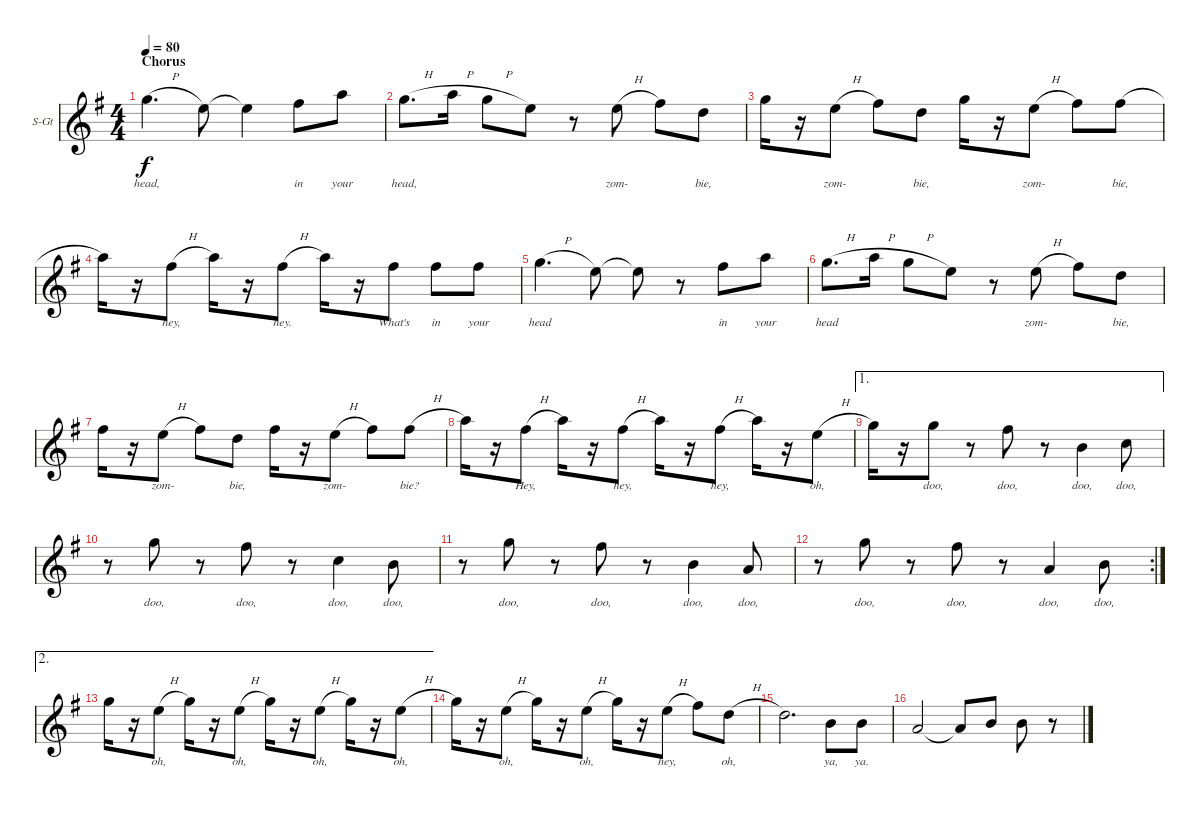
\bracketExtendMode groupsimilarinstruments
\firstSystemTrackNameOrientation horizontal
\otherSystemsTrackNameOrientation horizontal
\track ("Voice" "S-Gt") {instrument oboe}
\staff {score}
\tuning (E4 B3 G3 D3 A2 E2)
\displaytranspose 12
\ts (4 4)
\section ("" "Chorus")
\tempo 80
\clef g2
\ks g
3.1{h}.4{d lyrics (0 "head,") lyrics (1 "") lyrics (2 "") lyrics (3 "") lyrics (4 "") dy f} 0.1.8{lyrics (0 " ") lyrics (1 "") lyrics (2 "") lyrics (3 "") lyrics (4 "")} 0.1{t}.4 2.1.8{lyrics (0 "in") lyrics (1 "") lyrics (2 "") lyrics (3 "") lyrics (4 "")} 5.1.8{lyrics (0 "your") lyrics (1 "") lyrics (2 "") lyrics (3 "") lyrics (4 "")} |
3.1{h}.8{d lyrics (0 "head,") lyrics (1 "") lyrics (2 "") lyrics (3 "") lyrics (4 "")} 5.1{h}.16{lyrics (0 " ") lyrics (1 "") lyrics (2 "") lyrics (3 "") lyrics (4 "")} 3.1{h}.8{lyrics (0 " ") lyrics (1 "") lyrics (2 "") lyrics (3 "") lyrics (4 "")} 0.1.8{lyrics (0 " ") lyrics (1 "") lyrics (2 "") lyrics (3 "") lyrics (4 "")} r.8 0.1{h}.8{lyrics (0 "zom-") lyrics (1 "") lyrics (2 "") lyrics (3 "") lyrics (4 "")} 2.1.8{lyrics (0 " ") lyrics (1 "") lyrics (2 "") lyrics (3 "") lyrics (4 "")} 3.2.8{lyrics (0 "bie,") lyrics (1 "") lyrics (2 "") lyrics (3 "") lyrics (4 "")} |
3.1.16{lyrics (0 " ") lyrics (1 "") lyrics (2 "") lyrics (3 "") lyrics (4 "")} r.16 0.1{h}.8{lyrics (0 "zom-") lyrics (1 "") lyrics (2 "") lyrics (3 "") lyrics (4 "")} 2.1.8{lyrics (0 " ") lyrics (1 "") lyrics (2 "") lyrics (3 "") lyrics (4 "")} 3.2.8{lyrics (0 "bie,") lyrics (1 "") lyrics (2 "") lyrics (3 "") lyrics (4 "")} 3.1.16{lyrics (0 " ") lyrics (1 "") lyrics (2 "") lyrics (3 "") lyrics (4 "")} r.16 0.1{h}.8{lyrics (0 "zom-") lyrics (1 "") lyrics (2 "") lyrics (3 "") lyrics (4 "")} 2.1.8{lyrics (0 " ") lyrics (1 "") lyrics (2 "") lyrics (3 "") lyrics (4 "")} 2.1{h}.8{lyrics (0 "bie,") lyrics (1 "") lyrics (2 "") lyrics (3 "") lyrics (4 "")} |
5.1.16{lyrics (0 " ") lyrics (1 "") lyrics (2 "") lyrics (3 "") lyrics (4 "")} r.16 2.1{h}.8{lyrics (0 "hey,") lyrics (1 "") lyrics (2 "") lyrics (3 "") lyrics (4 "")} 5.1.16{lyrics (0 " ") lyrics (1 "") lyrics (2 "") lyrics (3 "") lyrics (4 "")} r.16 2.1{h}.8{lyrics (0 "hey.") lyrics (1 "") lyrics (2 "") lyrics (3 "") lyrics (4 "")} 5.1.16{lyrics (0 " ") lyrics (1 "") lyrics (2 "") lyrics (3 "") lyrics (4 "")} r.16 2.1.8{lyrics (0 "What's") lyrics (1 "") lyrics (2 "") lyrics (3 "") lyrics (4 "")} 2.1.8{lyrics (0 "in") lyrics (1 "") lyrics (2 "") lyrics (3 "") lyrics (4 "")} 2.1.8{lyrics (0 "your") lyrics (1 "") lyrics (2 "") lyrics (3 "") lyrics (4 "")} |
3.1{h}.4{d lyrics (0 "head") lyrics (1 "") lyrics (2 "") lyrics (3 "") lyrics (4 "")} 0.1.8{lyrics (0 " ") lyrics (1 "") lyrics (2 "") lyrics (3 "") lyrics (4 "")} 0.1{t}.8 r.8 2.1.8{lyrics (0 "in") lyrics (1 "") lyrics (2 "") lyrics (3 "") lyrics (4 "")} 5.1.8{lyrics (0 "your") lyrics (1 "") lyrics (2 "") lyrics (3 "") lyrics (4 "")} |
3.1{h}.8{d lyrics (0 "head") lyrics (1 "") lyrics (2 "") lyrics (3 "") lyrics (4 "")} 5.1{h}.16{lyrics (0 " ") lyrics (1 "") lyrics (2 "") lyrics (3 "") lyrics (4 "")} 3.1{h}.8{lyrics (0 " ") lyrics (1 "") lyrics (2 "") lyrics (3 "") lyrics (4 "")} 0.1.8{lyrics (0 " ") lyrics (1 "") lyrics (2 "") lyrics (3 "") lyrics (4 "")} r.8 0.1{h}.8{lyrics (0 "zom-") lyrics (1 "") lyrics (2 "") lyrics (3 "") lyrics (4 "")} 2.1.8{lyrics (0 " ") lyrics (1 "") lyrics (2 "") lyrics (3 "") lyrics (4 "")} 3.2.8{lyrics (0 "bie,") lyrics (1 "") lyrics (2 "") lyrics (3 "") lyrics (4 "")} |
2.1.16{lyrics (0 " ") lyrics (1 "") lyrics (2 "") lyrics (3 "") lyrics (4 "")} r.16 0.1{h}.8{lyrics (0 "zom-") lyrics (1 "") lyrics (2 "") lyrics (3 "") lyrics (4 "")} 2.1.8{lyrics (0 " ") lyrics (1 "") lyrics (2 "") lyrics (3 "") lyrics (4 "")} 3.2.8{lyrics (0 "bie,") lyrics (1 "") lyrics (2 "") lyrics (3 "") lyrics (4 "")} 2.1.16{lyrics (0 " ") lyrics (1 "") lyrics (2 "") lyrics (3 "") lyrics (4 "")} r.16 0.1{h}.8{lyrics (0 "zom-") lyrics (1 "") lyrics (2 "") lyrics (3 "") lyrics (4 "")} 2.1.8{lyrics (0 " ") lyrics (1 "") lyrics (2 "") lyrics (3 "") lyrics (4 "")} 2.1{h}.8{lyrics (0 "bie?") lyrics (1 "") lyrics (2 "") lyrics (3 "") lyrics (4 "")} |
5.1.16{lyrics (0 " ") lyrics (1 "") lyrics (2 "") lyrics (3 "") lyrics (4 "")} r.16 2.1{h}.8{lyrics (0 "Hey,") lyrics (1 "") lyrics (2 "") lyrics (3 "") lyrics (4 "")} 5.1.16{lyrics (0 " ") lyrics (1 "") lyrics (2 "") lyrics (3 "") lyrics (4 "")} r.16 2.1{h}.8{lyrics (0 "hey,") lyrics (1 "") lyrics (2 "") lyrics (3 "") lyrics (4 "")} 5.1.16{lyrics (0 " ") lyrics (1 "") lyrics (2 "") lyrics (3 "") lyrics (4 "")} r.16 2.1{h}.8{lyrics (0 "hey,") lyrics (1 "") lyrics (2 "") lyrics (3 "") lyrics (4 "")} 5.1.16{lyrics (0 " ") lyrics (1 "") lyrics (2 "") lyrics (3 "") lyrics (4 "")} r.16 0.1{h}.8{lyrics (0 "oh,") lyrics (1 "") lyrics (2 "") lyrics (3 "") lyrics (4 "")} |
\ae 1
3.1.16{lyrics (0 " ") lyrics (1 "") lyrics (2 "") lyrics (3 "") lyrics (4 "")} r.16 3.1.8{lyrics (0 "doo,") lyrics (1 "") lyrics (2 "") lyrics (3 "") lyrics (4 "")} r.8 2.1.8{lyrics (0 "doo,") lyrics (1 "") lyrics (2 "") lyrics (3 "") lyrics (4 "")} r.8 0.2.4{lyrics (0 "doo,") lyrics (1 "") lyrics (2 "") lyrics (3 "") lyrics (4 "")} 1.2.8{lyrics (0 "doo,") lyrics (1 "") lyrics (2 "") lyrics (3 "") lyrics (4 "")} |
r.8 3.1.8{lyrics (0 "doo,") lyrics (1 "") lyrics (2 "") lyrics (3 "") lyrics (4 "")} r.8 2.1.8{lyrics (0 "doo,") lyrics (1 "") lyrics (2 "") lyrics (3 "") lyrics (4 "")} r.8 1.2.4{lyrics (0 "doo,") lyrics (1 "") lyrics (2 "") lyrics (3 "") lyrics (4 "")} 0.2.8{lyrics (0 "doo,") lyrics (1 "") lyrics (2 "") lyrics (3 "") lyrics (4 "")} |
r.8 3.1.8{lyrics (0 "doo,") lyrics (1 "") lyrics (2 "") lyrics (3 "") lyrics (4 "")} r.8 2.1.8{lyrics (0 "doo,") lyrics (1 "") lyrics (2 "") lyrics (3 "") lyrics (4 "")} r.8 0.2.4{lyrics (0 "doo,") lyrics (1 "") lyrics (2 "") lyrics (3 "") lyrics (4 "")} 2.3.8{lyrics (0 "doo,") lyrics (1 "") lyrics (2 "") lyrics (3 "") lyrics (4 "")} |
\rc 2
r.8 3.1.8{lyrics (0 "doo,") lyrics (1 "") lyrics (2 "") lyrics (3 "") lyrics (4 "")} r.8 2.1.8{lyrics (0 "doo,") lyrics (1 "") lyrics (2 "") lyrics (3 "") lyrics (4 "")} r.8 2.3.4{lyrics (0 "doo,") lyrics (1 "") lyrics (2 "") lyrics (3 "") lyrics (4 "")} 0.2.8{lyrics (0 "doo,") lyrics (1 "") lyrics (2 "") lyrics (3 "") lyrics (4 "")} |
\ae 2
3.1.16{lyrics (0 " ") lyrics (1 "") lyrics (2 "") lyrics (3 "") lyrics (4 "")} r.16 0.1{h}.8{lyrics (0 "oh,") lyrics (1 "") lyrics (2 "") lyrics (3 "") lyrics (4 "")} 3.1.16{lyrics (0 " ") lyrics (1 "") lyrics (2 "") lyrics (3 "") lyrics (4 "")} r.16 0.1{h}.8{lyrics (0 "oh,") lyrics (1 "") lyrics (2 "") lyrics (3 "") lyrics (4 "")} 3.1.16{lyrics (0 " ") lyrics (1 "") lyrics (2 "") lyrics (3 "") lyrics (4 "")} r.16 0.1{h}.8{lyrics (0 "oh,") lyrics (1 "") lyrics (2 "") lyrics (3 "") lyrics (4 "")} 3.1.16{lyrics (0 " ") lyrics (1 "") lyrics (2 "") lyrics (3 "") lyrics (4 "")} r.16 0.1{h}.8{lyrics (0 "oh,") lyrics (1 "") lyrics (2 "") lyrics (3 "") lyrics (4 "")} |
3.1.16{lyrics (0 " ") lyrics (1 "") lyrics (2 "") lyrics (3 "") lyrics (4 "")} r.16 0.1{h}.8{lyrics (0 "oh,") lyrics (1 "") lyrics (2 "") lyrics (3 "") lyrics (4 "")} 3.1.16{lyrics (0 " ") lyrics (1 "") lyrics (2 "") lyrics (3 "") lyrics (4 "")} r.16 0.1{h}.8{lyrics (0 "oh,") lyrics (1 "") lyrics (2 "") lyrics (3 "") lyrics (4 "")} 3.1.16{lyrics (0 " ") lyrics (1 "") lyrics (2 "") lyrics (3 "") lyrics (4 "")} r.16 0.1{h}.8{lyrics (0 "hey,") lyrics (1 "") lyrics (2 "") lyrics (3 "") lyrics (4 "")} 2.1.8{lyrics (0 " ") lyrics (1 "") lyrics (2 "") lyrics (3 "") lyrics (4 "")} 3.2{h}.8{lyrics (0 "oh,") lyrics (1 "") lyrics (2 "") lyrics (3 "") lyrics (4 "")} |
3.2.2{d lyrics (0 " ") lyrics (1 "") lyrics (2 "") lyrics (3 "") lyrics (4 "")} 0.2.8{lyrics (0 "ya,") lyrics (1 "") lyrics (2 "") lyrics (3 "") lyrics (4 "")} 0.2.8{lyrics (0 "ya.") lyrics (1 "") lyrics (2 "") lyrics (3 "") lyrics (4 "")} |
2.3.2 2.3{t}.8 0.2.8 0.2.8 r.8
